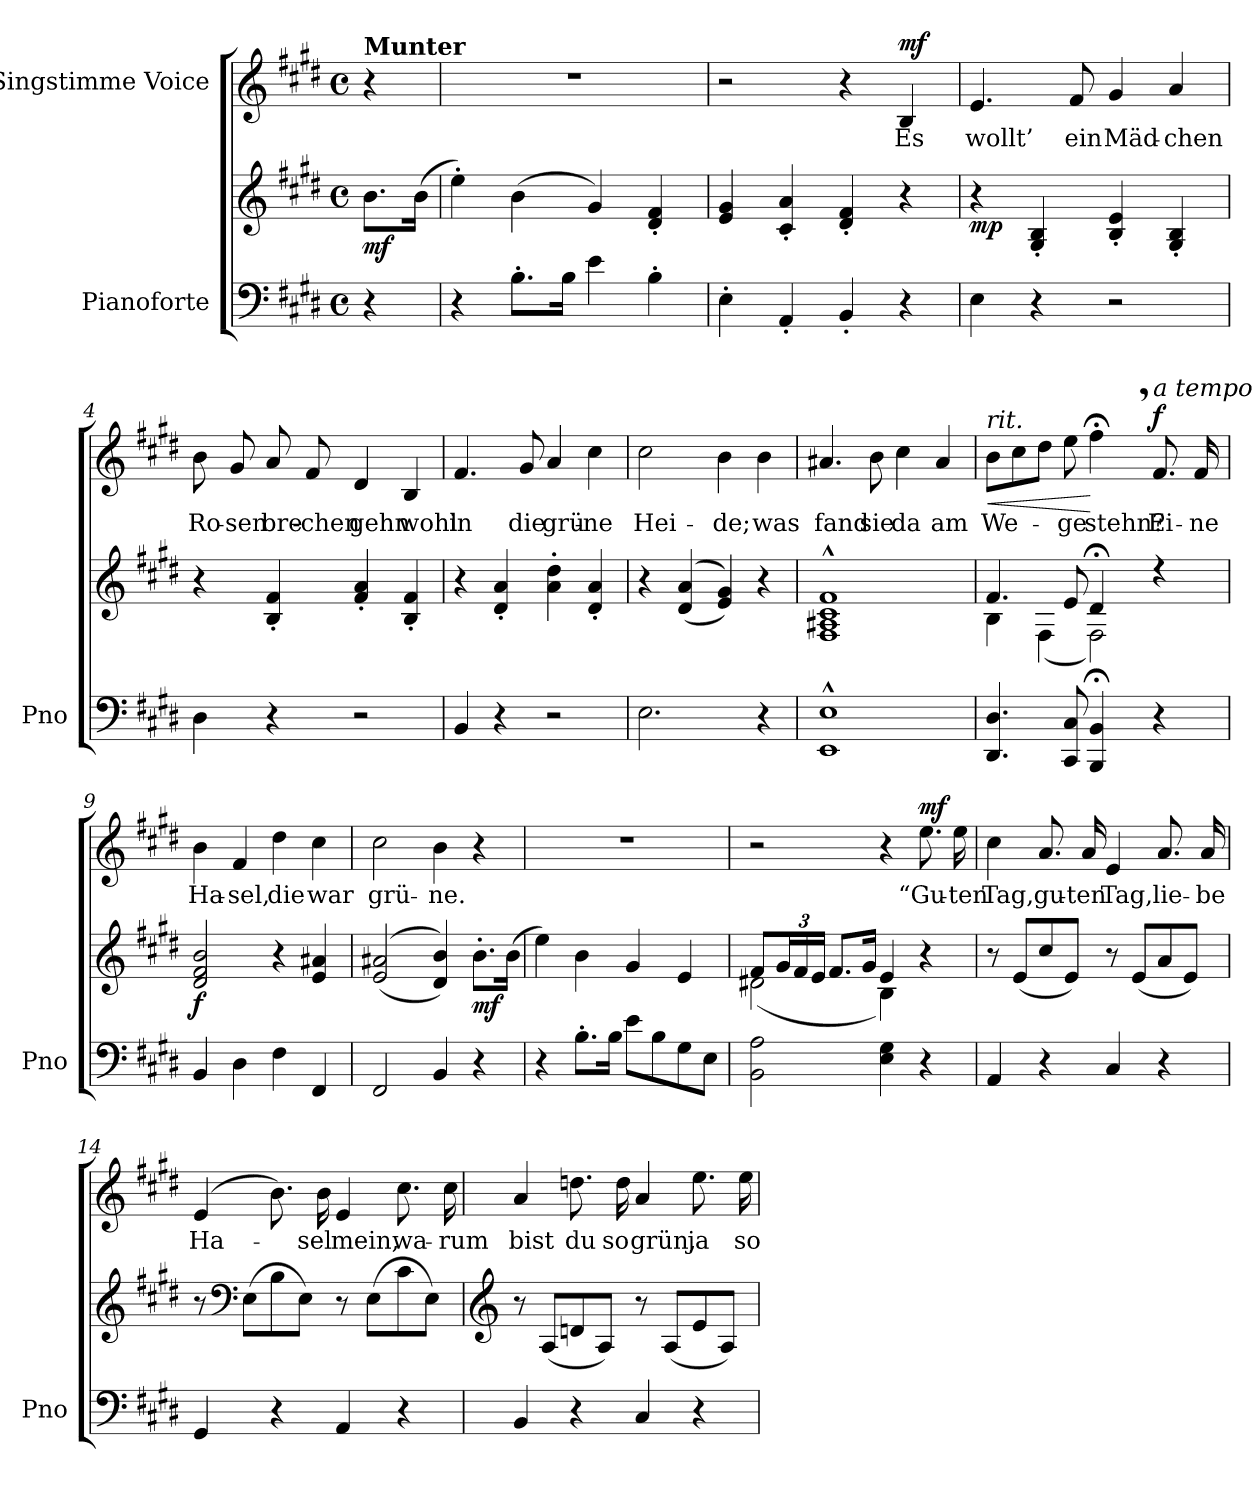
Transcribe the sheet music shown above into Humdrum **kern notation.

**kern	**kern	**dynam	**kern	**text	**dynam
*part2	*part2	*part2	*part1	*part1	*part1
*staff3	*staff2	*staff2/3	*staff1	*staff1	*staff1
*I"Pianoforte	*	*	*I"Singstimme Voice	*	*
*I'Pno	*	*	*	*	*
*clefF4	*clefG2	*	*clefG2	*	*
*k[f#c#g#d#]	*k[f#c#g#d#]	*	*k[f#c#g#d#]	*	*
*M4/4	*M4/4	*	*M4/4	*	*
*met(c)	*met(c)	*	*met(c)	*	*
=	=	=	=	=	=
!	!	!	!LO:TX:a:B:t=Munter	!	!
!	!	!LO:DY:b	!	!	!
4r	8.b\L	mf	4r	.	.
.	(>16b\Jk	.	.	.	.
=1	=1	=1	=1	=1	=1
4r	4ee'\)	.	1r	.	.
8.B'\L	(>4b\	.	.	.	.
16B\Jk	.	.	.	.	.
4e\	4g#/)	.	.	.	.
4B'\	4d#/' 4f#/'	.	.	.	.
=2	=2	=2	=2	=2	=2
4E'\	4e/ 4g#/	.	2r	.	.
4AA'/	4c#/' 4a/'	.	.	.	.
4BB'/	4d#/' 4f#/'	.	4r	.	.
!	!	!	!	!LO:LY:b	!LO:DY:a
4r	4r	.	4B/	Es	mf
=3	=3	=3	=3	=3	=3
!	!	!LO:DY:b	!	!LO:LY:b	!
4E\	4r	mp	4.e/	wollt’	.
4r	4G#/' 4B/'	.	.	.	.
!	!	!	!	!LO:LY:b	!
.	.	.	8f#/	ein	.
!	!	!	!	!LO:LY:b	!
2r	4B/' 4e/'	.	4g#/	Mäd-	.
!	!	!	!	!LO:LY:b	!
.	4G#/' 4B/'	.	4a/	-chen	.
!!LO:LB:g=z
=4	=4	=4	=4	=4	=4
!	!	!	!	!LO:LY:b	!
4D#\	4r	.	8b\	Ro-	.
!	!	!	!	!LO:LY:b	!
.	.	.	8g#/	-sen	.
!	!	!	!	!LO:LY:b	!
4r	4B/' 4f#/'	.	8a/	bre-	.
!	!	!	!	!LO:LY:b	!
.	.	.	8f#/	-chen	.
!	!	!	!	!LO:LY:b	!
2r	4f#/' 4a/'	.	4d#/	gehn	.
!	!	!	!	!LO:LY:b	!
.	4B/' 4f#/'	.	4B/	wohl	.
=5	=5	=5	=5	=5	=5
!	!	!	!	!LO:LY:b	!
4BB/	4r	.	4.f#/	in	.
4r	4d#/' 4a/'	.	.	.	.
!	!	!	!	!LO:LY:b	!
.	.	.	8g#/	die	.
!	!	!	!	!LO:LY:b	!
2r	4a\' 4dd#\'	.	4a/	grü-	.
!	!	!	!	!LO:LY:b	!
.	4d#/' 4a/'	.	4cc#\	-ne	.
=6	=6	=6	=6	=6	=6
!	!	!	!	!LO:LY:b	!
2.E\	4r	.	2cc#\	Hei-	.
.	(<(>4d#/ 4a/	.	.	.	.
!	!	!	!	!LO:LY:b	!
.	4e/ 4g#/))	.	4b\	-de;	.
!	!	!	!	!LO:LY:b	!
4r	4r	.	4b\	was	.
=7	=7	=7	=7	=7	=7
!	!	!	!	!LO:LY:b	!
1EE^^ 1E^^	1F#^^ 1A#X^^ 1c#^^ 1f#^^	.	4.a#X/	fand	.
!	!	!	!	!LO:LY:b	!
.	.	.	8b\	sie	.
!	!	!	!	!LO:LY:b	!
.	.	.	4cc#\	da	.
!	!	!	!	!LO:LY:b	!
.	.	.	4a#/	am	.
!!LO:LB:g=z
=8	=8	=8	=8	=8	=8
*	*	*	*MM110	*	*
*	*^	*	*	*	*
!	!	!	!	!LO:TX:a:i:t=rit.	!	!
!	!	!	!	!	!LO:LY:b	!LO:HP:b
4.DD#/ 4.D#/	4.f#/	4B\	.	8b\L	We-	<
.	.	.	.	8cc#\	.	.
*	*	*	*	*MM100	*	*
.	.	(<4F#\	.	8dd#\J	.	.
!	!	!	!	!	!LO:LY:b	!
8CC#/ 8C#/	8e/	.	.	8ee\	-ge	.
!	!	!	!	!	!LO:LY:b	!
4BBB/; 4BB/;	4d#;</	2F#\)	.	4ff#;<,\	stehn?	[
*	*	*	*	*MM120	*	*
!	!	!	!	!LO:TX:a:i:t=a tempo	!	!
!	!	!	!	!	!LO:LY:b	!LO:DY:a
4r	4r	.	.	8.f#/	Ei-	f
!	!	!	!	!	!LO:LY:b	!
.	.	.	.	16f#/	-ne	.
*	*v	*v	*	*	*	*
=9	=9	=9	=9	=9	=9
!	!	!LO:DY:b	!	!LO:LY:b	!
4BB/	2d#/ 2f#/ 2b/	f	4b\	Ha-	.
!	!	!	!	!LO:LY:b	!
4D#\	.	.	4f#/	-sel,	.
!	!	!	!	!LO:LY:b	!
4F#\	4r	.	4dd#\	die	.
!	!	!	!	!LO:LY:b	!
4FF#/	4e/ 4a#X/	.	4cc#\	war	.
=10	=10	=10	=10	=10	=10
!	!	!	!	!LO:LY:b	!
2FF#/	(>(<2e/ 2a#X/	.	2cc#\	grü-	.
!	!	!	!	!LO:LY:b	!
4BB/	4d#/ 4b/))	.	4b\	-ne.	.
!	!	!LO:DY:b	!	!	!
4r	8.b'\L	mf	4r	.	.
.	(>16b\Jk	.	.	.	.
=11	=11	=11	=11	=11	=11
4r	4ee\)	.	1r	.	.
8.B'\L	4b\	.	.	.	.
16B\Jk	.	.	.	.	.
8e\L	4g#/	.	.	.	.
8B\	.	.	.	.	.
8G#\	4e/	.	.	.	.
8E\J	.	.	.	.	.
!!LO:PB:g=z
=12	=12	=12	=12	=12	=12
*	*^	*	*	*	*
2BB\ 2A\	8f#/L	(<2d#X\	.	2r	.	.
*	*Xbrackettup	*	*	*	*	*
.	24g#/L	.	.	.	.	.
.	24f#/	.	.	.	.	.
.	24e/JJ	.	.	.	.	.
.	8.f#/L	.	.	.	.	.
.	16g#/Jk	.	.	.	.	.
4E\ 4G#\	4e/	4B\)	.	4r	.	.
!	!	!	!	!	!LO:LY:b	!LO:DY:a
4r	4r	4ryy	.	8.ee\	“Gu-	mf
!	!	!	!	!	!LO:LY:b	!
.	.	.	.	16ee\	-ten	.
*	*v	*v	*	*	*	*
=13	=13	=13	=13	=13	=13
!	!	!	!	!LO:LY:b	!
4AA/	8r	.	4cc#\	Tag,	.
.	(<8e/L	.	.	.	.
!	!	!	!	!LO:LY:b	!
4r	8cc#/	.	8.a/	gu-	.
.	8e/J)	.	.	.	.
!	!	!	!	!LO:LY:b	!
.	.	.	16a/	-ten	.
!	!	!	!	!LO:LY:b	!
4C#/	8r	.	4e/	Tag,	.
.	(<8e/L	.	.	.	.
!	!	!	!	!LO:LY:b	!
4r	8a/	.	8.a/	lie-	.
.	8e/J)	.	.	.	.
!	!	!	!	!LO:LY:b	!
.	.	.	16a/	-be	.
=14	=14	=14	=14	=14	=14
!	!	!	!	!LO:LY:b	!
4GG#/	8r	.	(>4e/	Ha-	.
*	*clefF4	*	*	*	*
.	(>8E\L	.	.	.	.
4r	8B\	.	8.b\)	.	.
.	8E\J)	.	.	.	.
!	!	!	!	!LO:LY:b	!
.	.	.	16b\	-sel	.
!	!	!	!	!LO:LY:b	!
4AA/	8r	.	4e/	mein,	.
.	(>8E\L	.	.	.	.
!	!	!	!	!LO:LY:b	!
4r	8c#\	.	8.cc#\	wa-	.
.	8E\J)	.	.	.	.
!	!	!	!	!LO:LY:b	!
.	.	.	16cc#\	-rum	.
=15	=15	=15	=15	=15	=15
*	*clefG2	*	*	*	*
!	!	!	!	!LO:LY:b	!
4BB/	8r	.	4a/	bist	.
.	(<8A/L	.	.	.	.
!	!	!	!	!LO:LY:b	!
4r	8dn/	.	8.ddn\	du	.
.	8A/J)	.	.	.	.
!	!	!	!	!LO:LY:b	!
.	.	.	16dd\	so	.
!	!	!	!	!LO:LY:b	!
4C#/	8r	.	4a/	grün,	.
.	(<8A/L	.	.	.	.
!	!	!	!	!LO:LY:b	!
4r	8e/	.	8.ee\	ja	.
.	8A/J)	.	.	.	.
!	!	!	!	!LO:LY:b	!
.	.	.	16ee\	so	.
=	=	=	=	=	=
*-	*-	*-	*-	*-	*-
